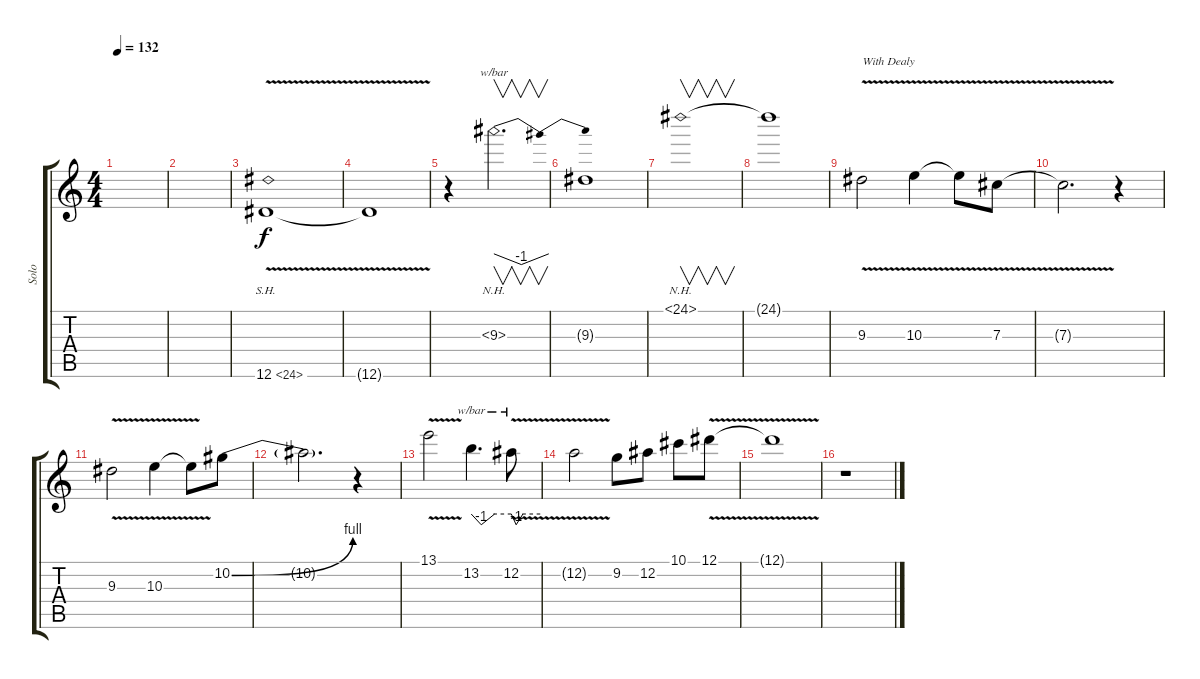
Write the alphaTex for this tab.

\track ("Solo" "Solo") {instrument distortionguitar}
\staff {score tabs}
\tuning (Eb4 Bb3 Gb3 Db3 Ab2 Eb2) {hide}
\ts (4 4)
\tempo 132
\clef g2
\ks c
|
|
12.6{sh 12 v}.1 |
12.6{t}.1 |
r.4 9.3{nh}.2{v d tbe (dip default 0 0 30 -4 60 0)} |
9.3{t}.1 |
24.1{nh}.1{v} |
24.1{t}.1 |
9.3{v}.2{txt "With Dealy"} 10.3{v}.4 10.3{t}.8 7.3{v}.8 |
7.3{t}.2{d} r.4 |
9.3{v}.2 10.3{v}.4 10.3{t}.8 10.2{be (bend 0 0 60 4)}.8 |
10.2{t}.2{d} r.4 |
13.1{v}.2 13.2.4{d tbe (custom default 0 0 15 -4 35 0 60 0)} 12.2{v}.8{tbe (custom default 0 0 10 -4 24 0 60 0)} |
12.2{t}.2 9.2.8 12.2.8 10.1.8 12.1{v}.8 |
12.1{t}.1 |
r.1
